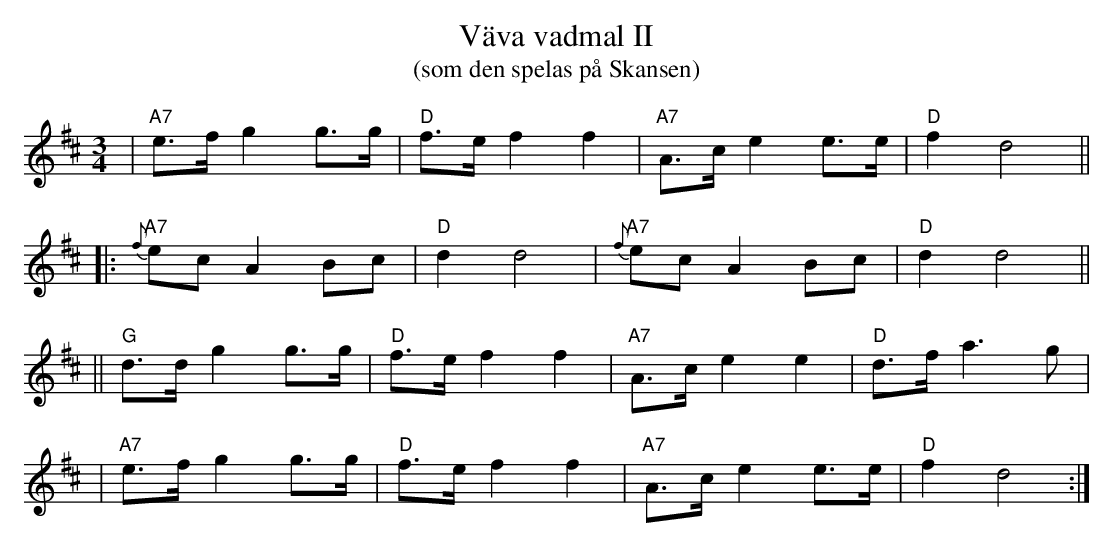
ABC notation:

X:1
T: V\"ava vadmal II
T: (som den spelas p\aa Skansen)
M: 3/4
L: 1/8
K: D
!Intro!\
|  "A7"e>f  g2 g>g | "D"f>e f2 f2 | "A7"A>c   e2 e>e | "D"f2 d4   ||
|:"A7"{f}ec A2 Bc  | "D"d2  d4    | "A7"{f}ec A2 Bc  | "D"d2 d4   ||
||  "G"d>d  g2 g>g | "D"f>e f2 f2 | "A7"A>c   e2 e2  | "D"d>f a3 g |
|  "A7"e>f  g2 g>g | "D"f>e f2 f2 | "A7"A>c   e2 e>e | "D"f2 d4   :|
